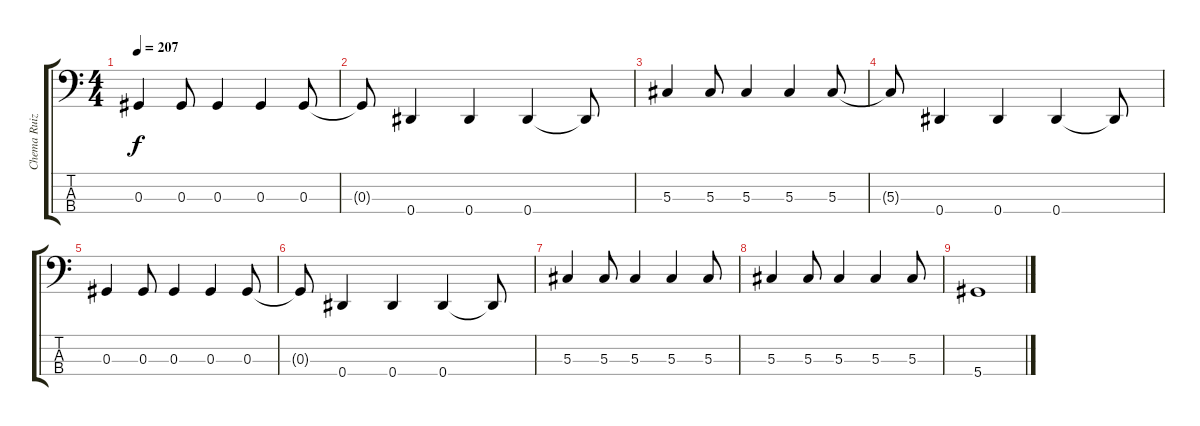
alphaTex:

\track ("Chema Ruiz" "Chema Ruiz") {instrument electricbasspick}
\staff {score tabs}
\tuning (Gb2 Db2 Ab1 Eb1) {hide}
\ts (4 4)
\tempo 207
\clef f4
\ks c
0.3.4{dy f} 0.3.8 0.3.4 0.3.4 0.3.8 |
0.3{t}.8 0.4.4 0.4.4 0.4.4 0.4{t}.8 |
5.3.4 5.3.8 5.3.4 5.3.4 5.3.8 |
5.3{t}.8 0.4.4 0.4.4 0.4.4 0.4{t}.8 |
0.3.4 0.3.8 0.3.4 0.3.4 0.3.8 |
0.3{t}.8 0.4.4 0.4.4 0.4.4 0.4{t}.8 |
5.3.4 5.3.8 5.3.4 5.3.4 5.3.8 |
5.3.4 5.3.8 5.3.4 5.3.4 5.3.8 |
5.4.1
